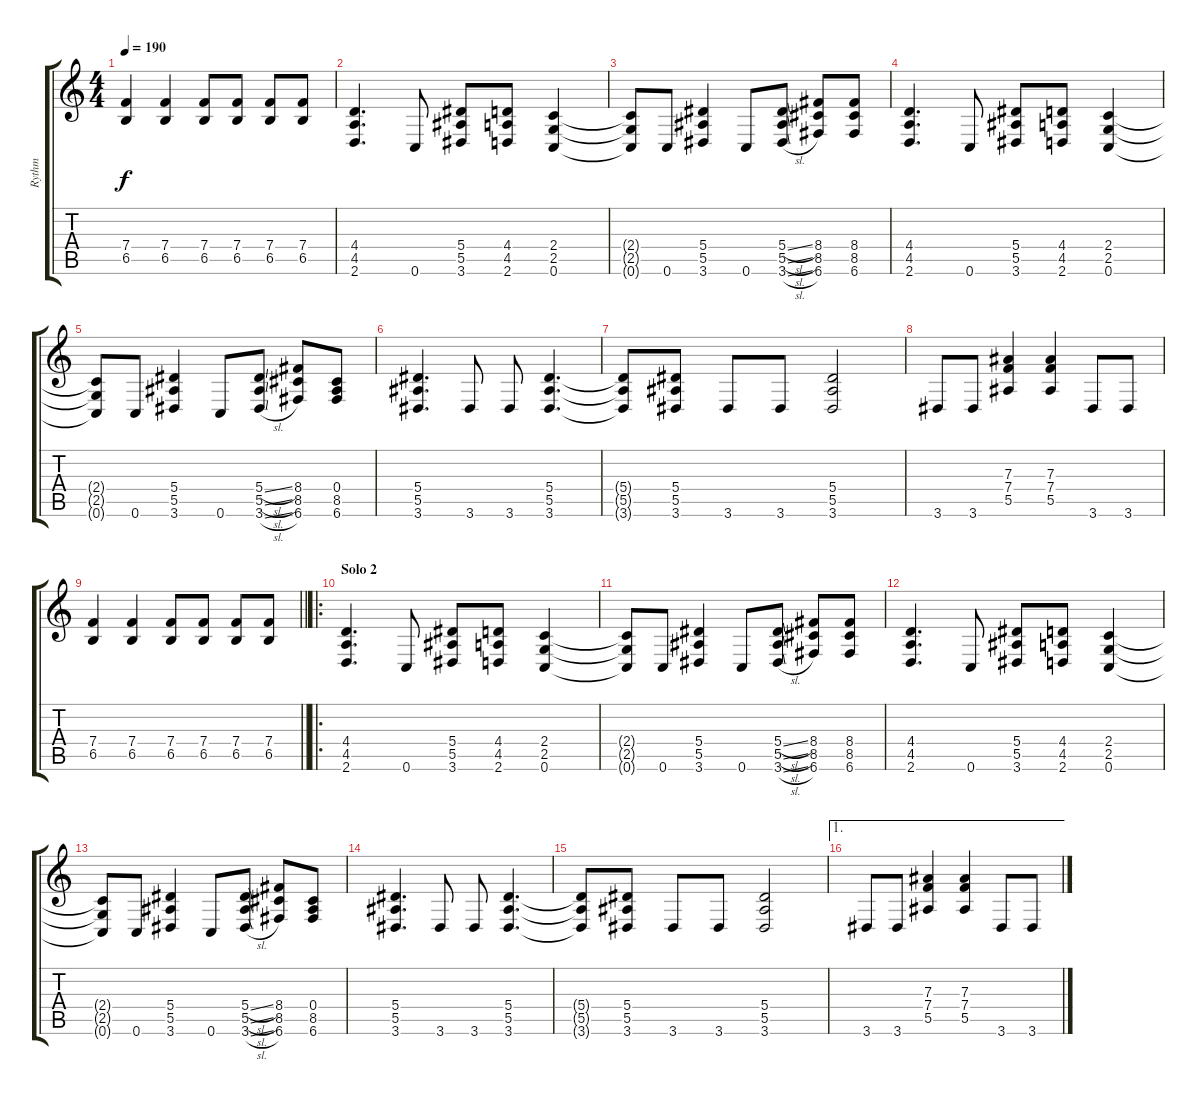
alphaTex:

\track ("Rythm" "Rythm") {instrument distortionguitar}
\staff {score tabs}
\tuning (C4 G3 Eb3 Bb2 F2 C2) {hide}
\ts (4 4)
\tempo 190
\clef g2
\ks c
(7.4 6.5).4{dy f} (7.4 6.5).4 (7.4 6.5).8 (7.4 6.5).8 (7.4 6.5).8 (7.4 6.5).8 |
(4.4 4.5 2.6).4{d} 0.6.8 (5.4 5.5 3.6).8 (4.4 4.5 2.6).8 (2.4 2.5 0.6).4 |
(2.4{t} 2.5{t} 0.6{t}).8 0.6.8 (5.4 5.5 3.6).4 0.6.8 (5.4{sl} 5.5{sl} 3.6{sl}).8 (8.4 8.5 6.6).8 (8.4 8.5 6.6).8 |
(4.4 4.5 2.6).4{d} 0.6.8 (5.4 5.5 3.6).8 (4.4 4.5 2.6).8 (2.4 2.5 0.6).4 |
(2.4{t} 2.5{t} 0.6{t}).8 0.6.8 (5.4 5.5 3.6).4 0.6.8 (5.4{sl} 5.5{sl} 3.6{sl}).8 (8.4 8.5 6.6).8 (0.4 8.5 6.6).8 |
(5.4 5.5 3.6).4{d} 3.6.8 3.6.8 (5.4 5.5 3.6).4{d} |
(5.4{t} 5.5{t} 3.6{t}).8 (5.4 5.5 3.6).8 3.6.8 3.6.8 (5.4 5.5 3.6).2 |
3.6.8 3.6.8 (7.3 7.4 5.5).4 (7.3 7.4 5.5).4 3.6.8 3.6.8 |
\barLineRight lightlight
(7.4 6.5).4 (7.4 6.5).4 (7.4 6.5).8 (7.4 6.5).8 (7.4 6.5).8 (7.4 6.5).8 |
\ro
\section ("" "Solo 2")
(4.4 4.5 2.6).4{d} 0.6.8 (5.4 5.5 3.6).8 (4.4 4.5 2.6).8 (2.4 2.5 0.6).4 |
(2.4{t} 2.5{t} 0.6{t}).8 0.6.8 (5.4 5.5 3.6).4 0.6.8 (5.4{sl} 5.5{sl} 3.6{sl}).8 (8.4 8.5 6.6).8 (8.4 8.5 6.6).8 |
(4.4 4.5 2.6).4{d} 0.6.8 (5.4 5.5 3.6).8 (4.4 4.5 2.6).8 (2.4 2.5 0.6).4 |
(2.4{t} 2.5{t} 0.6{t}).8 0.6.8 (5.4 5.5 3.6).4 0.6.8 (5.4{sl} 5.5{sl} 3.6{sl}).8 (8.4 8.5 6.6).8 (0.4 8.5 6.6).8 |
(5.4 5.5 3.6).4{d} 3.6.8 3.6.8 (5.4 5.5 3.6).4{d} |
(5.4{t} 5.5{t} 3.6{t}).8 (5.4 5.5 3.6).8 3.6.8 3.6.8 (5.4 5.5 3.6).2 |
\ae 1
3.6.8 3.6.8 (7.3 7.4 5.5).4 (7.3 7.4 5.5).4 3.6.8 3.6.8
